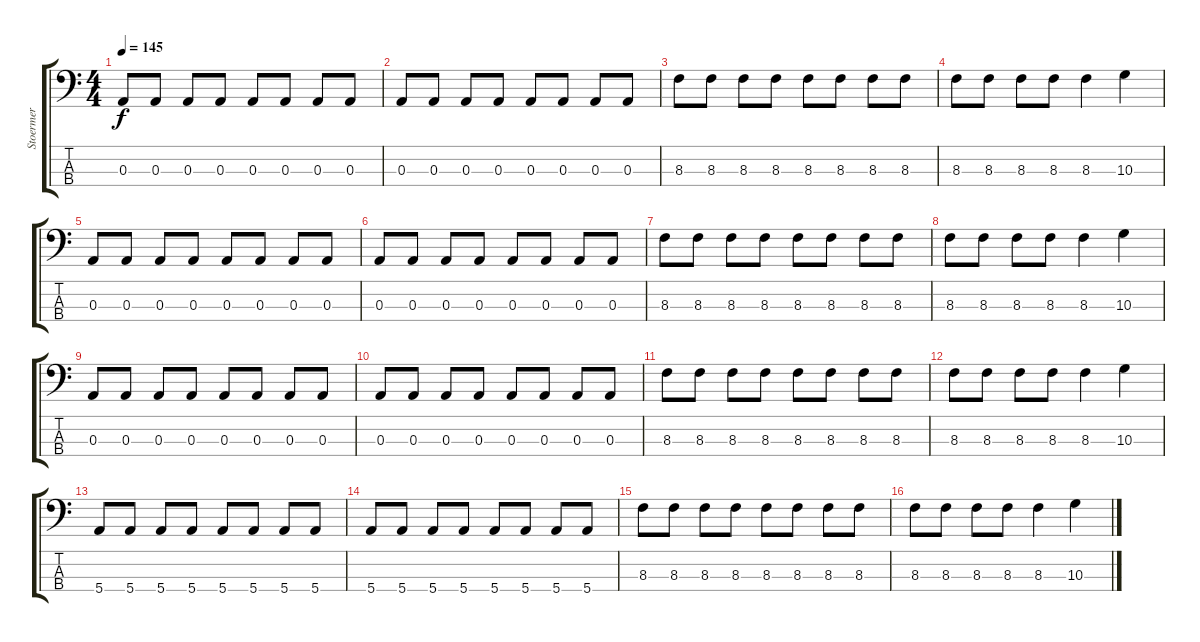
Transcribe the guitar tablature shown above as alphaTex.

\track ("Stoermer" "Stoermer") {instrument electricbassfinger}
\staff {score tabs}
\tuning (G2 D2 A1 E1) {hide}
\ts (4 4)
\tempo 145
\clef f4
\ks c
0.3.8{dy f} 0.3.8 0.3.8 0.3.8 0.3.8 0.3.8 0.3.8 0.3.8 |
0.3.8 0.3.8 0.3.8 0.3.8 0.3.8 0.3.8 0.3.8 0.3.8 |
8.3.8 8.3.8 8.3.8 8.3.8 8.3.8 8.3.8 8.3.8 8.3.8 |
8.3.8 8.3.8 8.3.8 8.3.8 8.3.4 10.3.4 |
0.3.8 0.3.8 0.3.8 0.3.8 0.3.8 0.3.8 0.3.8 0.3.8 |
0.3.8 0.3.8 0.3.8 0.3.8 0.3.8 0.3.8 0.3.8 0.3.8 |
8.3.8 8.3.8 8.3.8 8.3.8 8.3.8 8.3.8 8.3.8 8.3.8 |
8.3.8 8.3.8 8.3.8 8.3.8 8.3.4 10.3.4 |
0.3.8 0.3.8 0.3.8 0.3.8 0.3.8 0.3.8 0.3.8 0.3.8 |
0.3.8 0.3.8 0.3.8 0.3.8 0.3.8 0.3.8 0.3.8 0.3.8 |
8.3.8 8.3.8 8.3.8 8.3.8 8.3.8 8.3.8 8.3.8 8.3.8 |
8.3.8 8.3.8 8.3.8 8.3.8 8.3.4 10.3.4 |
5.4.8 5.4.8 5.4.8 5.4.8 5.4.8 5.4.8 5.4.8 5.4.8 |
5.4.8 5.4.8 5.4.8 5.4.8 5.4.8 5.4.8 5.4.8 5.4.8 |
8.3.8 8.3.8 8.3.8 8.3.8 8.3.8 8.3.8 8.3.8 8.3.8 |
8.3.8 8.3.8 8.3.8 8.3.8 8.3.4 10.3.4
